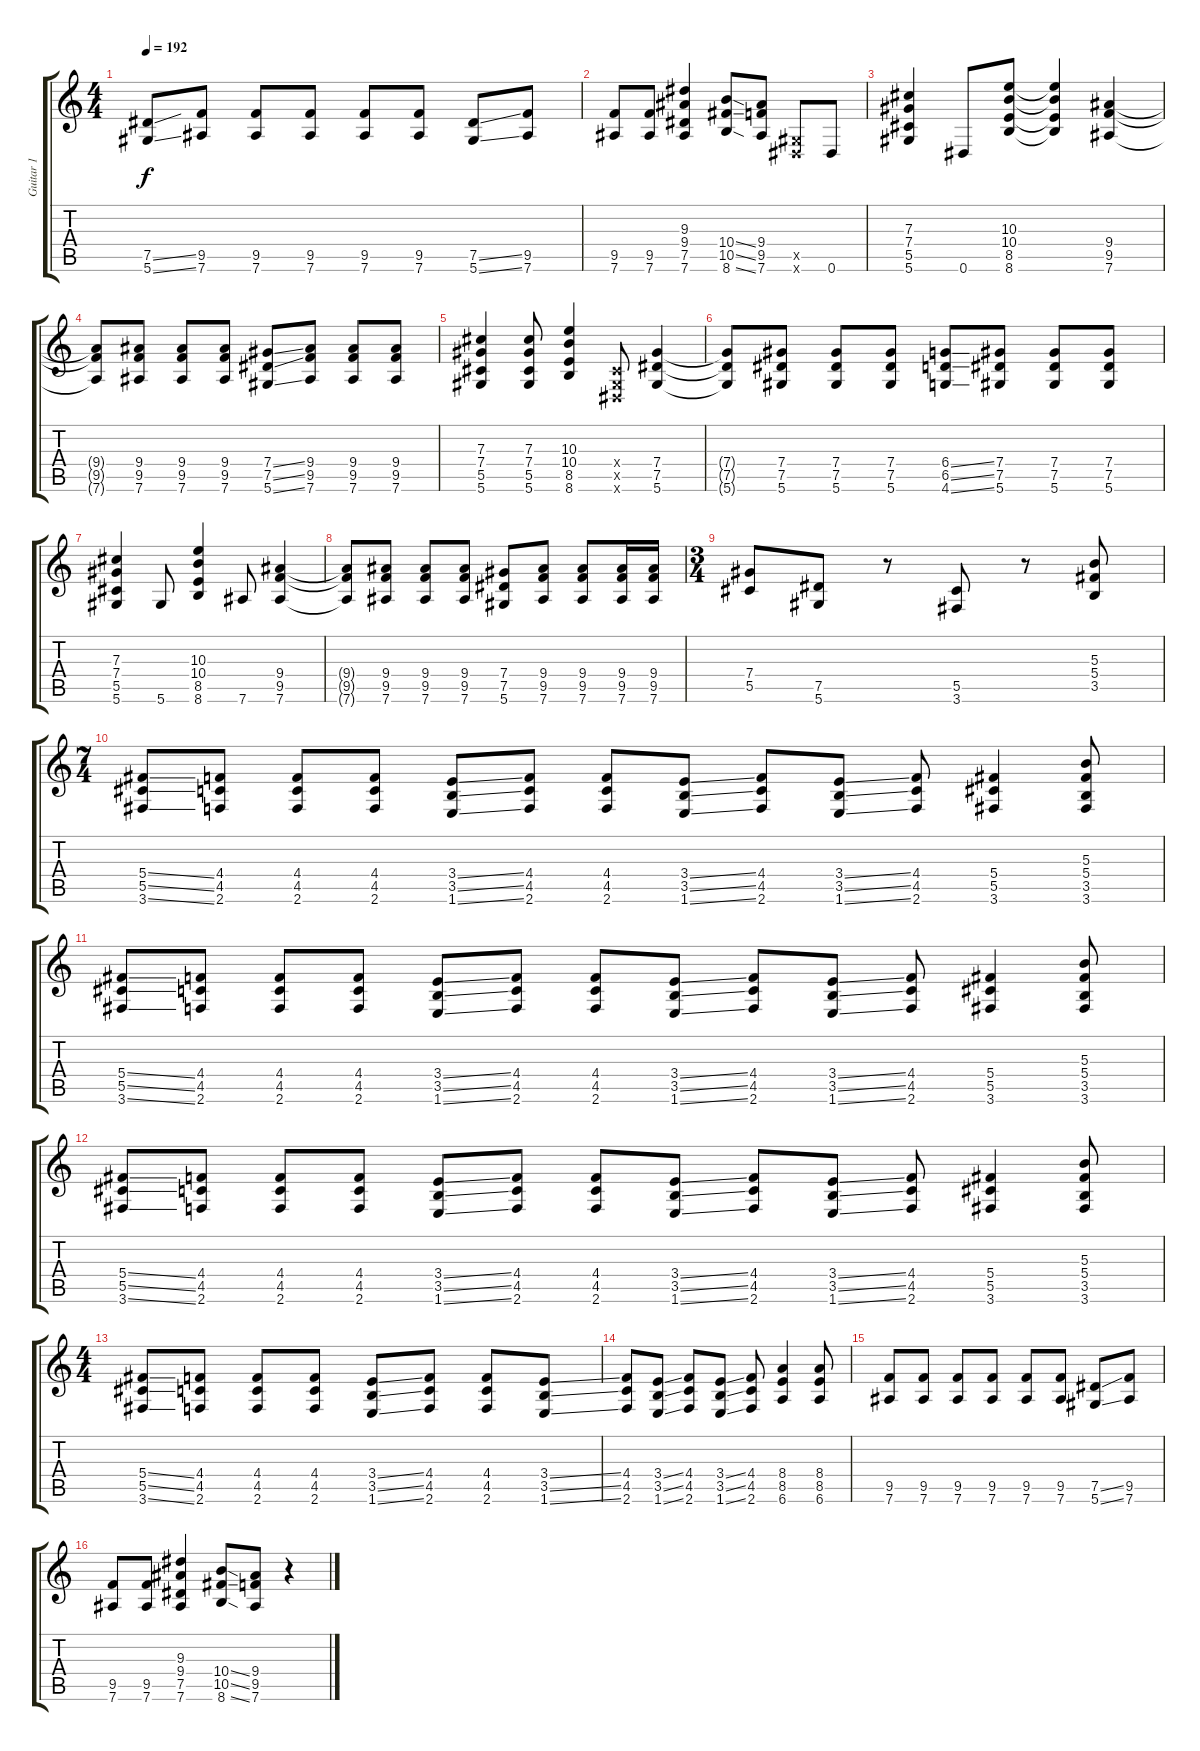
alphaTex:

\track ("Guitar 1" "Guitar 1") {instrument distortionguitar}
\staff {score tabs}
\tuning (Eb4 Bb3 Gb3 Db3 Ab2 Eb2) {hide}
\ts (4 4)
\tempo 192
\clef g2
\ks c
(7.5{ss} 5.6{ss}).8{dy f} (9.5 7.6).8 (9.5 7.6).8 (9.5 7.6).8 (9.5 7.6).8 (9.5 7.6).8 (7.5{ss} 5.6{ss}).8 (9.5 7.6).8 |
(9.5 7.6).8 (9.5 7.6).8 (9.3 9.4 7.5 7.6).4 (10.4{ss} 10.5{ss} 8.6{ss}).8 (9.4 9.5 7.6).8 (0.5{x} 0.6{x}).8 0.6.8 |
(7.3 7.4 5.5 5.6).4 0.6.8 (10.3 10.4 8.5 8.6).8 (10.3{t} 10.4{t} 8.5{t} 8.6{t}).4 (9.4 9.5 7.6).4 |
(9.4{t} 9.5{t} 7.6{t}).8 (9.4 9.5 7.6).8 (9.4 9.5 7.6).8 (9.4 9.5 7.6).8 (7.4{ss} 7.5{ss} 5.6{ss}).8 (9.4 9.5 7.6).8 (9.4 9.5 7.6).8 (9.4 9.5 7.6).8 |
(7.3 7.4 5.5 5.6).4 (7.3 7.4 5.5 5.6).8 (10.3 10.4 8.5 8.6).4 (0.4{x} 0.5{x} 0.6{x}).8 (7.4 7.5 5.6).4 |
(7.4{t} 7.5{t} 5.6{t}).8 (7.4 7.5 5.6).8 (7.4 7.5 5.6).8 (7.4 7.5 5.6).8 (6.4{ss} 6.5{ss} 4.6{ss}).8 (7.4 7.5 5.6).8 (7.4 7.5 5.6).8 (7.4 7.5 5.6).8 |
(7.3 7.4 5.5 5.6).4 5.6.8 (10.3 10.4 8.5 8.6).4 7.6.8 (9.4 9.5 7.6).4 |
(9.4{t} 9.5{t} 7.6{t}).8 (9.4 9.5 7.6).8 (9.4 9.5 7.6).8 (9.4 9.5 7.6).8 (7.4 7.5 5.6).8 (9.4 9.5 7.6).8 (9.4 9.5 7.6).8 (9.4 9.5 7.6).16 (9.4 9.5 7.6).16 |
\ts (3 4)
(7.4 5.5).8 (7.5 5.6).8 r.8 (5.5 3.6).8 r.8 (5.3 5.4 3.5).8 |
\ts (7 4)
(5.4{ss} 5.5{ss} 3.6{ss}).8 (4.4 4.5 2.6).8 (4.4 4.5 2.6).8 (4.4 4.5 2.6).8 (3.4{ss} 3.5{ss} 1.6{ss}).8 (4.4 4.5 2.6).8 (4.4 4.5 2.6).8 (3.4{ss} 3.5{ss} 1.6{ss}).8 (4.4 4.5 2.6).8 (3.4{ss} 3.5{ss} 1.6{ss}).8 (4.4 4.5 2.6).8 (5.4 5.5 3.6).4 (5.3 5.4 3.5 3.6).8 |
(5.4{ss} 5.5{ss} 3.6{ss}).8 (4.4 4.5 2.6).8 (4.4 4.5 2.6).8 (4.4 4.5 2.6).8 (3.4{ss} 3.5{ss} 1.6{ss}).8 (4.4 4.5 2.6).8 (4.4 4.5 2.6).8 (3.4{ss} 3.5{ss} 1.6{ss}).8 (4.4 4.5 2.6).8 (3.4{ss} 3.5{ss} 1.6{ss}).8 (4.4 4.5 2.6).8 (5.4 5.5 3.6).4 (5.3 5.4 3.5 3.6).8 |
(5.4{ss} 5.5{ss} 3.6{ss}).8 (4.4 4.5 2.6).8 (4.4 4.5 2.6).8 (4.4 4.5 2.6).8 (3.4{ss} 3.5{ss} 1.6{ss}).8 (4.4 4.5 2.6).8 (4.4 4.5 2.6).8 (3.4{ss} 3.5{ss} 1.6{ss}).8 (4.4 4.5 2.6).8 (3.4{ss} 3.5{ss} 1.6{ss}).8 (4.4 4.5 2.6).8 (5.4 5.5 3.6).4 (5.3 5.4 3.5 3.6).8 |
\ts (4 4)
(5.4{ss} 5.5{ss} 3.6{ss}).8 (4.4 4.5 2.6).8 (4.4 4.5 2.6).8 (4.4 4.5 2.6).8 (3.4{ss} 3.5{ss} 1.6{ss}).8 (4.4 4.5 2.6).8 (4.4 4.5 2.6).8 (3.4{ss} 3.5{ss} 1.6{ss}).8 |
(4.4 4.5 2.6).8 (3.4{ss} 3.5{ss} 1.6{ss}).8 (4.4 4.5 2.6).8 (3.4{ss} 3.5{ss} 1.6{ss}).8 (4.4 4.5 2.6).8 (8.4 8.5 6.6).4 (8.4 8.5 6.6).8 |
(9.5 7.6).8 (9.5 7.6).8 (9.5 7.6).8 (9.5 7.6).8 (9.5 7.6).8 (9.5 7.6).8 (7.5{ss} 5.6{ss}).8 (9.5 7.6).8 |
(9.5 7.6).8 (9.5 7.6).8 (9.3 9.4 7.5 7.6).4 (10.4{ss} 10.5{ss} 8.6{ss}).8 (9.4 9.5 7.6).8 r.4
